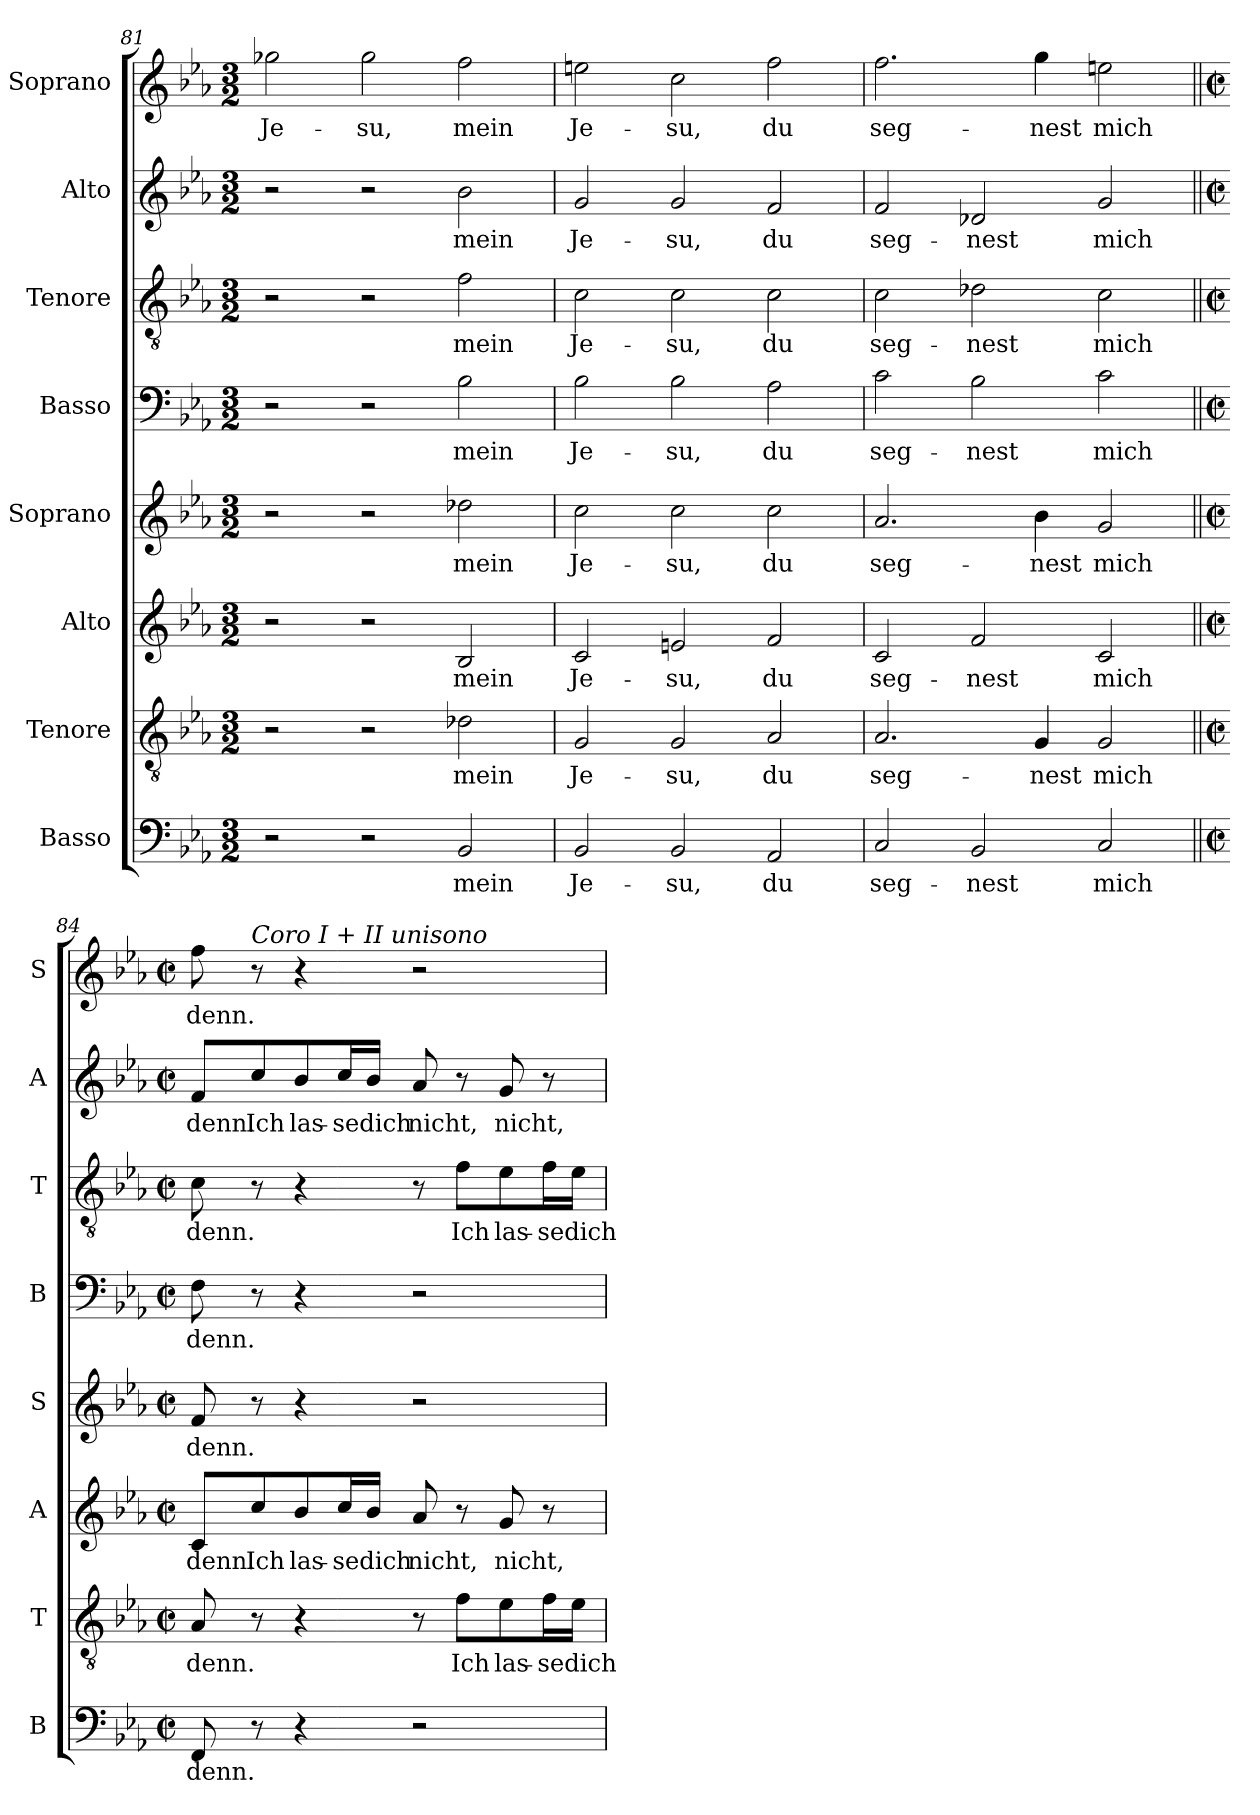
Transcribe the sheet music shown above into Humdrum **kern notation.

**kern	**text	**kern	**text	**kern	**text	**kern	**text	**kern	**text	**kern	**text	**kern	**text	**kern	**text
*part8	*part8	*part7	*part7	*part6	*part6	*part5	*part5	*part4	*part4	*part3	*part3	*part2	*part2	*part1	*part1
*staff8	*staff8	*staff7	*staff7	*staff6	*staff6	*staff5	*staff5	*staff4	*staff4	*staff3	*staff3	*staff2	*staff2	*staff1	*staff1
*I"Basso	*	*I"Tenore	*	*I"Alto	*	*I"Soprano	*	*I"Basso	*	*I"Tenore	*	*I"Alto	*	*I"Soprano	*
*I'B	*	*I'T	*	*I'A	*	*I'S	*	*I'B	*	*I'T	*	*I'A	*	*I'S	*
*clefF4	*	*clefGv2	*	*clefG2	*	*clefG2	*	*clefF4	*	*clefGv2	*	*clefG2	*	*clefG2	*
*k[b-e-a-]	*	*k[b-e-a-]	*	*k[b-e-a-]	*	*k[b-e-a-]	*	*k[b-e-a-]	*	*k[b-e-a-]	*	*k[b-e-a-]	*	*k[b-e-a-]	*
*E-:	*	*E-:	*	*E-:	*	*E-:	*	*E-:	*	*E-:	*	*E-:	*	*E-:	*
*M3/2	*	*M3/2	*	*M3/2	*	*M3/2	*	*M3/2	*	*M3/2	*	*M3/2	*	*M3/2	*
=81	=81	=81	=81	=81	=81	=81	=81	=81	=81	=81	=81	=81	=81	=81	=81
2r	.	2r	.	2r	.	2r	.	2r	.	2r	.	2r	.	2gg-X\	Je-
2r	.	2r	.	2r	.	2r	.	2r	.	2r	.	2r	.	2gg-\	-su,
2BB-/	mein	2d-X\	mein	2B-/	mein	2dd-X\	mein	2B-\	mein	2f\	mein	2b-\	mein	2ff\	mein
!!LO:LB:g=z
=82	=82	=82	=82	=82	=82	=82	=82	=82	=82	=82	=82	=82	=82	=82	=82
2BB-/	Je-	2G/	Je-	2c/	Je-	2cc\	Je-	2B-\	Je-	2c\	Je-	2g/	Je-	2een\	Je-
2BB-/	-su,	2G/	-su,	2en/	-su,	2cc\	-su,	2B-\	-su,	2c\	-su,	2g/	-su,	2cc\	-su,
2AA-/	du	2A-/	du	2f/	du	2cc\	du	2A-\	du	2c\	du	2f/	du	2ff\	du
=83	=83	=83	=83	=83	=83	=83	=83	=83	=83	=83	=83	=83	=83	=83	=83
2C/	seg-	2.A-/	seg-	2c/	seg-	2.a-/	seg-	2c\	seg-	2c\	seg-	2f/	seg-	2.ff\	seg-
2BB-/	-nest	.	.	2f/	-nest	.	.	2B-\	-nest	2d-X\	-nest	2d-X/	-nest	.	.
.	.	4G/	-nest	.	.	4b-\	-nest	.	.	.	.	.	.	4gg\	-nest
2C/	mich	2G/	mich	2c/	mich	2g/	mich	2c\	mich	2c\	mich	2g/	mich	2een\	mich
=84||	=84||	=84||	=84||	=84||	=84||	=84||	=84||	=84||	=84||	=84||	=84||	=84||	=84||	=84||	=84||
*M2/2	*	*M2/2	*	*M2/2	*	*M2/2	*	*M2/2	*	*M2/2	*	*M2/2	*	*M2/2	*
*met(c|)	*	*met(c|)	*	*met(c|)	*	*met(c|)	*	*met(c|)	*	*met(c|)	*	*met(c|)	*	*met(c|)	*
8FF/	denn.	8A-/	denn.	8c/L	denn.	8f/	denn.	8F\	denn.	8c\	denn.	8f/L	denn.	8ff\	denn.
!	!	!	!	!	!	!	!	!	!	!	!	!	!	!LO:TX:a:i:t=Coro I + II unisono	!
8r	.	8r	.	8cc/	Ich	8r	.	8r	.	8r	.	8cc/	Ich	8r	.
4r	.	4r	.	8b-/	las-	4r	.	4r	.	4r	.	8b-/	las-	4r	.
.	.	.	.	16cc/L	-se	.	.	.	.	.	.	16cc/L	-se	.	.
.	.	.	.	16b-/JJ	dich	.	.	.	.	.	.	16b-/JJ	dich	.	.
2r	.	8r	.	8a-/	nicht,	2r	.	2r	.	8r	.	8a-/	nicht,	2r	.
.	.	8f\L	Ich	8r	.	.	.	.	.	8f\L	Ich	8r	.	.	.
.	.	8e-\	las-	8g/	nicht,	.	.	.	.	8e-\	las-	8g/	nicht,	.	.
.	.	16f\L	-se	8r	.	.	.	.	.	16f\L	-se	8r	.	.	.
.	.	16e-\JJ	dich	.	.	.	.	.	.	16e-\JJ	dich	.	.	.	.
=	=	=	=	=	=	=	=	=	=	=	=	=	=	=	=
*-	*-	*-	*-	*-	*-	*-	*-	*-	*-	*-	*-	*-	*-	*-	*-
